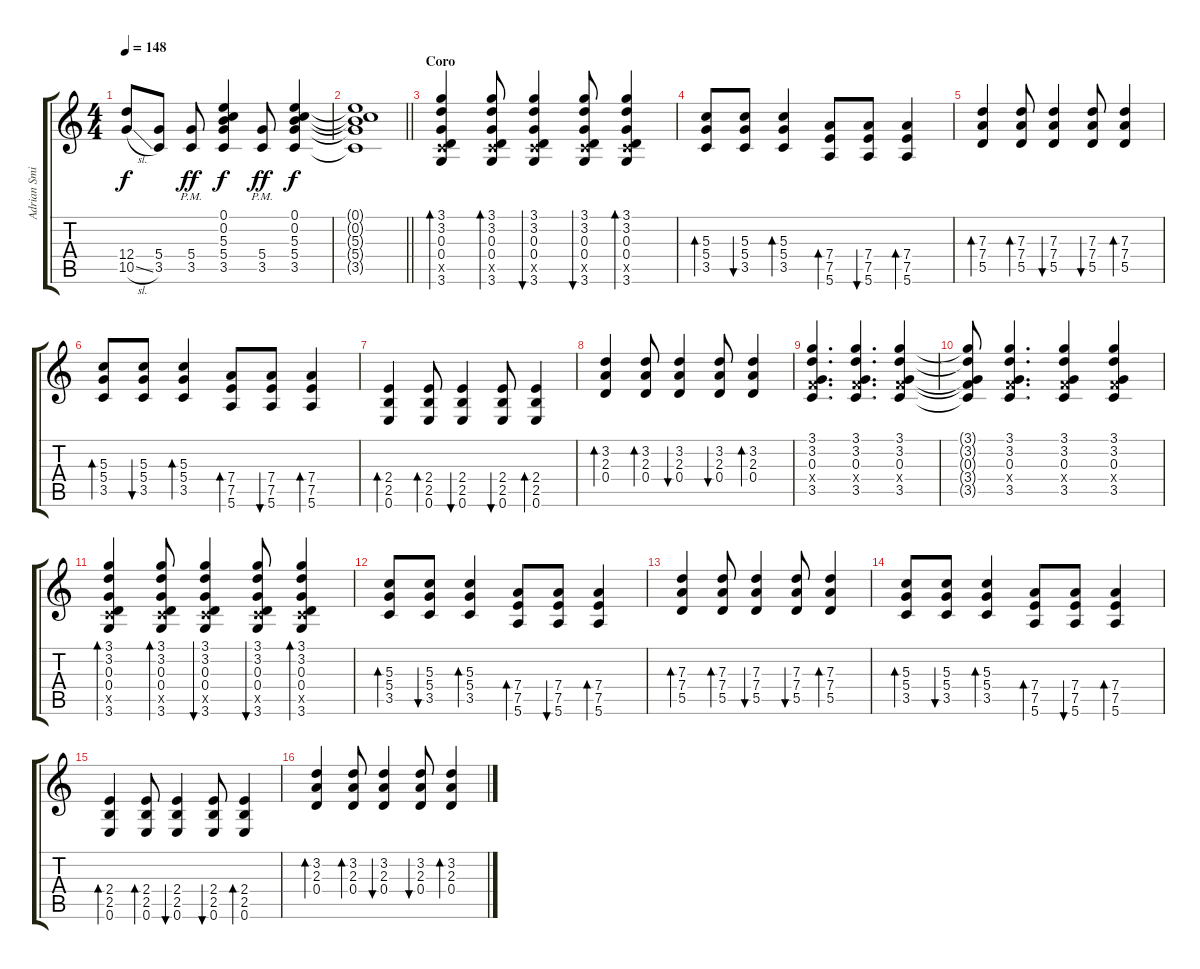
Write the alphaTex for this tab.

\track ("Adrian Smith" "Adrian Smi") {instrument distortionguitar}
\staff {score tabs}
\tuning (E4 B3 G3 D3 A2 E2) {hide}
\ts (4 4)
\tempo 148
\clef g2
\ks c
(12.4 10.5{sl}).8{dy f} (5.4 3.5).8 (5.4{pm} 3.5{pm}).8{dy ff} (0.1 0.2 5.3 5.4 3.5).4{dy f} (5.4{pm} 3.5{pm}).8{dy ff} (0.1 0.2 5.3 5.4 3.5).4{dy f} |
\barLineRight lightlight
(0.1{t} 0.2{t} 5.3{t} 5.4{t} 3.5{t}).1 |
\section ("" "Coro")
(3.1 3.2 0.3 0.4 3.5{x} 3.6).4{bd 30} (3.1 3.2 0.3 0.4 3.5{x} 3.6).8{bd 30} (3.1 3.2 0.3 0.4 3.5{x} 3.6).4{bu 30} (3.1 3.2 0.3 0.4 3.5{x} 3.6).8{bu 30} (3.1 3.2 0.3 0.4 3.5{x} 3.6).4{bd 30} |
(5.3 5.4 3.5).8{bd 30} (5.3 5.4 3.5).8{bu 30} (5.3 5.4 3.5).4{bd 30} (7.4 7.5 5.6).8{bd 30} (7.4 7.5 5.6).8{bu 30} (7.4 7.5 5.6).4{bd 30} |
(7.3 7.4 5.5).4{bd 30} (7.3 7.4 5.5).8{bd 30} (7.3 7.4 5.5).4{bu 30} (7.3 7.4 5.5).8{bu 30} (7.3 7.4 5.5).4{bd 60} |
(5.3 5.4 3.5).8{bd 30} (5.3 5.4 3.5).8{bu 30} (5.3 5.4 3.5).4{bd 30} (7.4 7.5 5.6).8{bd 30} (7.4 7.5 5.6).8{bu 30} (7.4 7.5 5.6).4{bd 30} |
(2.4 2.5 0.6).4{bd 30} (2.4 2.5 0.6).8{bd 30} (2.4 2.5 0.6).4{bu 30} (2.4 2.5 0.6).8{bu 30} (2.4 2.5 0.6).4{bd 60} |
(3.2 2.3 0.4).4{bd 30} (3.2 2.3 0.4).8{bd 30} (3.2 2.3 0.4).4{bu 30} (3.2 2.3 0.4).8{bu 30} (3.2 2.3 0.4).4{bd 60} |
(3.1 3.2 0.3 3.4{x} 3.5).4{d} (3.1 3.2 0.3 3.4{x} 3.5).4{d} (3.1 3.2 0.3 3.4{x} 3.5).4 |
(3.1{t} 3.2{t} 0.3{t} 3.4{t} 3.5{t}).8 (3.1 3.2 0.3 3.4{x} 3.5).4{d} (3.1 3.2 0.3 3.4{x} 3.5).4 (3.1 3.2 0.3 3.4{x} 3.5).4 |
(3.1 3.2 0.3 0.4 3.5{x} 3.6).4{bd 30} (3.1 3.2 0.3 0.4 3.5{x} 3.6).8{bd 30} (3.1 3.2 0.3 0.4 3.5{x} 3.6).4{bu 30} (3.1 3.2 0.3 0.4 3.5{x} 3.6).8{bu 30} (3.1 3.2 0.3 0.4 3.5{x} 3.6).4{bd 30} |
(5.3 5.4 3.5).8{bd 30} (5.3 5.4 3.5).8{bu 30} (5.3 5.4 3.5).4{bd 30} (7.4 7.5 5.6).8{bd 30} (7.4 7.5 5.6).8{bu 30} (7.4 7.5 5.6).4{bd 30} |
(7.3 7.4 5.5).4{bd 30} (7.3 7.4 5.5).8{bd 30} (7.3 7.4 5.5).4{bu 30} (7.3 7.4 5.5).8{bu 60} (7.3 7.4 5.5).4{bd 60} |
(5.3 5.4 3.5).8{bd 30} (5.3 5.4 3.5).8{bu 30} (5.3 5.4 3.5).4{bd 30} (7.4 7.5 5.6).8{bd 30} (7.4 7.5 5.6).8{bu 30} (7.4 7.5 5.6).4{bd 30} |
(2.4 2.5 0.6).4{bd 30} (2.4 2.5 0.6).8{bd 30} (2.4 2.5 0.6).4{bu 30} (2.4 2.5 0.6).8{bu 30} (2.4 2.5 0.6).4{bd 60} |
(3.2 2.3 0.4).4{bd 30} (3.2 2.3 0.4).8{bd 30} (3.2 2.3 0.4).4{bu 30} (3.2 2.3 0.4).8{bu 30} (3.2 2.3 0.4).4{bd 60}
